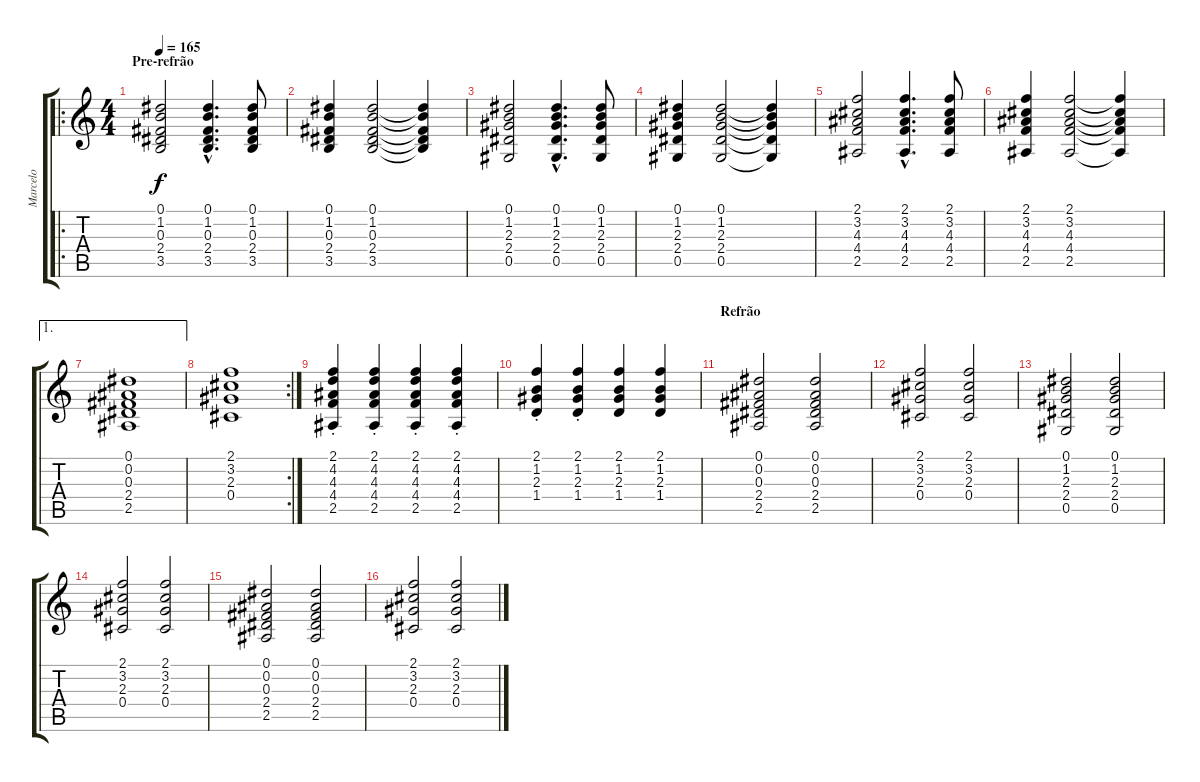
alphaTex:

\track ("Marcelo" "Marcelo") {instrument overdrivenguitar}
\staff {score tabs}
\tuning (Eb4 Bb3 Gb3 Db3 Ab2 Db2) {hide}
\ro
\ts (4 4)
\section ("" "Pre-refrão")
\tempo 165
\clef g2
\ks c
(0.1 1.2 0.3 2.4 3.5).2{dy f volume 5} (0.1{hac} 1.2{hac} 0.3{hac} 2.4{hac} 3.5{hac}).4{d} (0.1 1.2 0.3 2.4 3.5).8 |
(0.1 1.2 0.3 2.4 3.5).4 (0.1 1.2 0.3 2.4 3.5).2 (0.1{t} 1.2{t} 0.3{t} 2.4{t} 3.5{t}).4 |
(0.1 1.2 2.3 2.4 0.5).2 (0.1{hac} 1.2{hac} 2.3{hac} 2.4{hac} 0.5{hac}).4{d} (0.1 1.2 2.3 2.4 0.5).8 |
(0.1 1.2 2.3 2.4 0.5).4 (0.1 1.2 2.3 2.4 0.5).2 (0.1{t} 1.2{t} 2.3{t} 2.4{t} 0.5{t}).4 |
(2.1 3.2 4.3 4.4 2.5).2 (2.1{hac} 3.2{hac} 4.3{hac} 4.4{hac} 2.5{hac}).4{d} (2.1 3.2 4.3 4.4 2.5).8 |
(2.1 3.2 4.3 4.4 2.5).4 (2.1 3.2 4.3 4.4 2.5).2 (2.1{t} 3.2{t} 4.3{t} 4.4{t} 2.5{t}).4 |
\ae 1
(0.1 0.2 0.3 2.4 2.5).1 |
\rc 2
(2.1 3.2 2.3 0.4).1 |
(2.1 4.2 4.3 4.4 2.5{st}).4 (2.1 4.2 4.3 4.4 2.5{st}).4 (2.1 4.2 4.3 4.4 2.5{st}).4 (2.1 4.2 4.3 4.4 2.5{st}).4 |
(2.1 1.2 2.3 1.4{st}).4 (2.1 1.2 2.3{st} 1.4{st}).4 (2.1 1.2 2.3 1.4).4 (2.1 1.2 2.3 1.4).4 |
\section ("" "Refrão")
(0.1 0.2 0.3 2.4 2.5).2 (0.1 0.2 0.3 2.4 2.5).2 |
(2.1 3.2 2.3 0.4).2 (2.1 3.2 2.3 0.4).2 |
(0.1 1.2 2.3 2.4 0.5).2 (0.1 1.2 2.3 2.4 0.5).2 |
(2.1 3.2 2.3 0.4).2 (2.1 3.2 2.3 0.4).2 |
(0.1 0.2 0.3 2.4 2.5).2 (0.1 0.2 0.3 2.4 2.5).2 |
(2.1 3.2 2.3 0.4).2 (2.1 3.2 2.3 0.4).2
